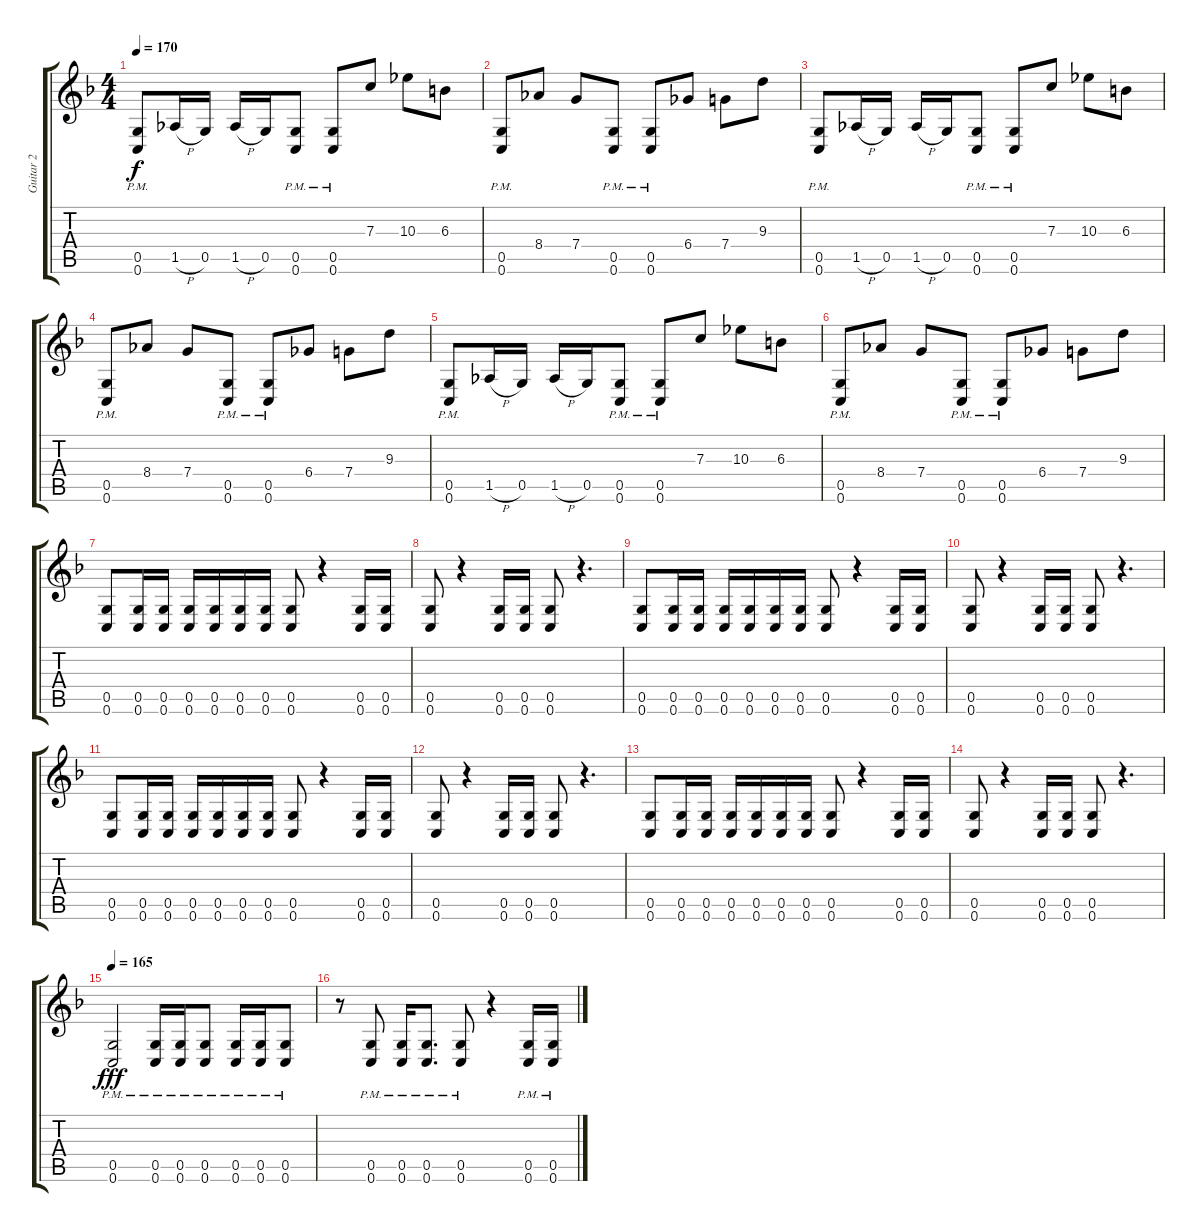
\track ("Guitar 2" "Guitar 2") {instrument distortionguitar}
\staff {score tabs}
\tuning (D4 A3 F3 C3 G2 C2) {hide}
\ts (4 4)
\tempo 170
\clef g2
\ks f
(0.5{pm} 0.6{pm}).8{dy f} 1.5{h}.16 0.5.16 1.5{h}.16 0.5.16 (0.5{pm} 0.6{pm}).8 (0.5{pm} 0.6{pm}).8 7.3.8 10.3.8 6.3.8 |
(0.5{pm} 0.6{pm}).8 8.4.8 7.4.8 (0.5{pm} 0.6{pm}).8 (0.5{pm} 0.6{pm}).8 6.4.8 7.4.8 9.3.8 |
(0.5{pm} 0.6{pm}).8 1.5{h}.16 0.5.16 1.5{h}.16 0.5.16 (0.5{pm} 0.6{pm}).8 (0.5{pm} 0.6{pm}).8 7.3.8 10.3.8 6.3.8 |
(0.5{pm} 0.6{pm}).8 8.4.8 7.4.8 (0.5{pm} 0.6{pm}).8 (0.5{pm} 0.6{pm}).8 6.4.8 7.4.8 9.3.8 |
(0.5{pm} 0.6{pm}).8 1.5{h}.16 0.5.16 1.5{h}.16 0.5.16 (0.5{pm} 0.6{pm}).8 (0.5{pm} 0.6{pm}).8 7.3.8 10.3.8 6.3.8 |
(0.5{pm} 0.6{pm}).8 8.4.8 7.4.8 (0.5{pm} 0.6{pm}).8 (0.5{pm} 0.6{pm}).8 6.4.8 7.4.8 9.3.8 |
(0.5 0.6).8 (0.5 0.6).16 (0.5 0.6).16 (0.5 0.6).16 (0.5 0.6).16 (0.5 0.6).16 (0.5 0.6).16 (0.5 0.6).8 r.4 (0.5 0.6).16 (0.5 0.6).16 |
(0.5 0.6).8 r.4 (0.5 0.6).16 (0.5 0.6).16 (0.5 0.6).8 r.4{d} |
(0.5 0.6).8 (0.5 0.6).16 (0.5 0.6).16 (0.5 0.6).16 (0.5 0.6).16 (0.5 0.6).16 (0.5 0.6).16 (0.5 0.6).8 r.4 (0.5 0.6).16 (0.5 0.6).16 |
(0.5 0.6).8 r.4 (0.5 0.6).16 (0.5 0.6).16 (0.5 0.6).8 r.4{d} |
(0.5 0.6).8 (0.5 0.6).16 (0.5 0.6).16 (0.5 0.6).16 (0.5 0.6).16 (0.5 0.6).16 (0.5 0.6).16 (0.5 0.6).8 r.4 (0.5 0.6).16 (0.5 0.6).16 |
(0.5 0.6).8 r.4 (0.5 0.6).16 (0.5 0.6).16 (0.5 0.6).8 r.4{d} |
(0.5 0.6).8 (0.5 0.6).16 (0.5 0.6).16 (0.5 0.6).16 (0.5 0.6).16 (0.5 0.6).16 (0.5 0.6).16 (0.5 0.6).8 r.4 (0.5 0.6).16 (0.5 0.6).16 |
(0.5 0.6).8 r.4 (0.5 0.6).16 (0.5 0.6).16 (0.5 0.6).8 r.4{d} |
\tempo 165
(0.5{pm} 0.6{pm}).2{dy fff} (0.5{pm} 0.6{pm}).16 (0.5{pm} 0.6{pm}).16 (0.5{pm} 0.6{pm}).8 (0.5{pm} 0.6{pm}).16 (0.5{pm} 0.6{pm}).16 (0.5{pm} 0.6{pm}).8 |
r.8 (0.5{pm} 0.6{pm}).8 (0.5{pm} 0.6{pm}).16 (0.5{pm} 0.6{pm}).8{d} (0.5{pm} 0.6{pm}).8 r.4 (0.5{pm} 0.6{pm}).16 (0.5{pm} 0.6{pm}).16
